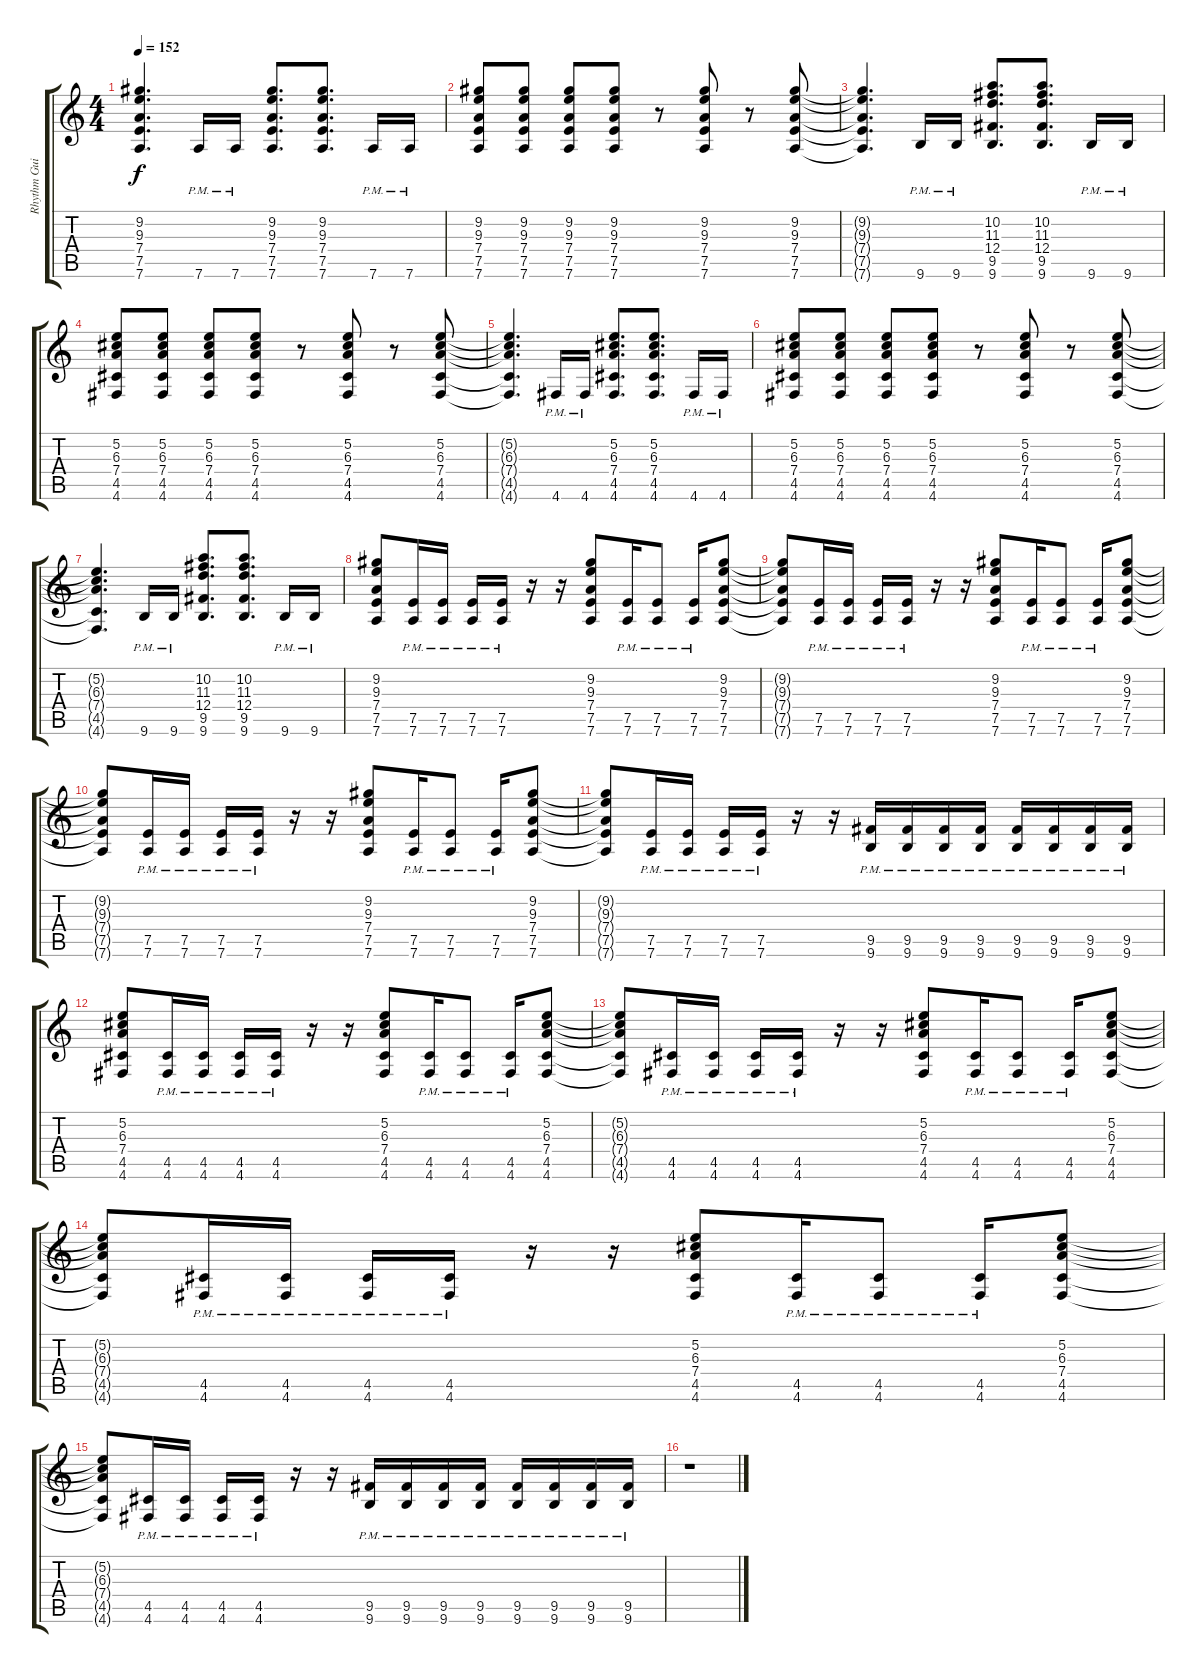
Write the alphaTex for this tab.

\track ("Rhythm Guitar 1" "Rhythm Gui") {instrument distortionguitar}
\staff {score tabs}
\tuning (E4 B3 G3 D3 A2 D2) {hide}
\ts (4 4)
\tempo 152
\clef g2
\ks c
(9.2{t} 9.3{t} 7.4{t} 7.5{t} 7.6{t}).4{d dy f} 7.6{pm}.16 7.6{pm}.16 (9.2 9.3 7.4 7.5 7.6).8{d} (9.2 9.3 7.4 7.5 7.6).8{d} 7.6{pm}.16 7.6{pm}.16 |
(9.2 9.3 7.4 7.5 7.6).8 (9.2 9.3 7.4 7.5 7.6).8 (9.2 9.3 7.4 7.5 7.6).8 (9.2 9.3 7.4 7.5 7.6).8 r.8 (9.2 9.3 7.4 7.5 7.6).8 r.8 (9.2 9.3 7.4 7.5 7.6).8 |
(9.2{t} 9.3{t} 7.4{t} 7.5{t} 7.6{t}).4{d} 9.6{pm}.16 9.6{pm}.16 (10.2 11.3 12.4 9.5 9.6).8{d} (10.2 11.3 12.4 9.5 9.6).8{d} 9.6{pm}.16 9.6{pm}.16 |
(5.2 6.3 7.4 4.5 4.6).8 (5.2 6.3 7.4 4.5 4.6).8 (5.2 6.3 7.4 4.5 4.6).8 (5.2 6.3 7.4 4.5 4.6).8 r.8 (5.2 6.3 7.4 4.5 4.6).8 r.8 (5.2 6.3 7.4 4.5 4.6).8 |
(5.2{t} 6.3{t} 7.4{t} 4.5{t} 4.6{t}).4{d} 4.6{pm}.16 4.6{pm}.16 (5.2 6.3 7.4 4.5 4.6).8{d} (5.2 6.3 7.4 4.5 4.6).8{d} 4.6{pm}.16 4.6{pm}.16 |
(5.2 6.3 7.4 4.5 4.6).8 (5.2 6.3 7.4 4.5 4.6).8 (5.2 6.3 7.4 4.5 4.6).8 (5.2 6.3 7.4 4.5 4.6).8 r.8 (5.2 6.3 7.4 4.5 4.6).8 r.8 (5.2 6.3 7.4 4.5 4.6).8 |
(5.2{t} 6.3{t} 7.4{t} 4.5{t} 4.6{t}).4{d} 9.6{pm}.16 9.6{pm}.16 (10.2 11.3 12.4 9.5 9.6).8{d} (10.2 11.3 12.4 9.5 9.6).8{d} 9.6{pm}.16 9.6{pm}.16 |
(9.2 9.3 7.4 7.5 7.6).8 (7.5{pm} 7.6{pm}).16 (7.5{pm} 7.6{pm}).16 (7.5{pm} 7.6{pm}).16 (7.5{pm} 7.6{pm}).16 r.16 r.16 (9.2 9.3 7.4 7.5 7.6).8 (7.5{pm} 7.6{pm}).16 (7.5{pm} 7.6{pm}).8 (7.5{pm} 7.6{pm}).16 (9.2 9.3 7.4 7.5 7.6).8 |
(9.2{t} 9.3{t} 7.4{t} 7.5{t} 7.6{t}).8 (7.5{pm} 7.6{pm}).16 (7.5{pm} 7.6{pm}).16 (7.5{pm} 7.6{pm}).16 (7.5{pm} 7.6{pm}).16 r.16 r.16 (9.2 9.3 7.4 7.5 7.6).8 (7.5{pm} 7.6{pm}).16 (7.5{pm} 7.6{pm}).8 (7.5{pm} 7.6{pm}).16 (9.2 9.3 7.4 7.5 7.6).8 |
(9.2{t} 9.3{t} 7.4{t} 7.5{t} 7.6{t}).8 (7.5{pm} 7.6{pm}).16 (7.5{pm} 7.6{pm}).16 (7.5{pm} 7.6{pm}).16 (7.5{pm} 7.6{pm}).16 r.16 r.16 (9.2 9.3 7.4 7.5 7.6).8 (7.5{pm} 7.6{pm}).16 (7.5{pm} 7.6{pm}).8 (7.5{pm} 7.6{pm}).16 (9.2 9.3 7.4 7.5 7.6).8 |
(9.2{t} 9.3{t} 7.4{t} 7.5{t} 7.6{t}).8 (7.5{pm} 7.6{pm}).16 (7.5{pm} 7.6{pm}).16 (7.5{pm} 7.6{pm}).16 (7.5{pm} 7.6{pm}).16 r.16 r.16 (9.5{pm} 9.6{pm}).16 (9.5{pm} 9.6{pm}).16 (9.5{pm} 9.6{pm}).16 (9.5{pm} 9.6{pm}).16 (9.5{pm} 9.6{pm}).16 (9.5{pm} 9.6{pm}).16 (9.5{pm} 9.6{pm}).16 (9.5{pm} 9.6{pm}).16 |
(5.2 6.3 7.4 4.5 4.6).8 (4.5{pm} 4.6{pm}).16 (4.5{pm} 4.6{pm}).16 (4.5{pm} 4.6{pm}).16 (4.5{pm} 4.6{pm}).16 r.16 r.16 (5.2 6.3 7.4 4.5 4.6).8 (4.5{pm} 4.6{pm}).16 (4.5{pm} 4.6{pm}).8 (4.5{pm} 4.6{pm}).16 (5.2 6.3 7.4 4.5 4.6).8 |
(5.2{t} 6.3{t} 7.4{t} 4.5{t} 4.6{t}).8 (4.5{pm} 4.6{pm}).16 (4.5{pm} 4.6{pm}).16 (4.5{pm} 4.6{pm}).16 (4.5{pm} 4.6{pm}).16 r.16 r.16 (5.2 6.3 7.4 4.5 4.6).8 (4.5{pm} 4.6{pm}).16 (4.5{pm} 4.6{pm}).8 (4.5{pm} 4.6{pm}).16 (5.2 6.3 7.4 4.5 4.6).8 |
(5.2{t} 6.3{t} 7.4{t} 4.5{t} 4.6{t}).8 (4.5{pm} 4.6{pm}).16 (4.5{pm} 4.6{pm}).16 (4.5{pm} 4.6{pm}).16 (4.5{pm} 4.6{pm}).16 r.16 r.16 (5.2 6.3 7.4 4.5 4.6).8 (4.5{pm} 4.6{pm}).16 (4.5{pm} 4.6{pm}).8 (4.5{pm} 4.6{pm}).16 (5.2 6.3 7.4 4.5 4.6).8 |
(5.2{t} 6.3{t} 7.4{t} 4.5{t} 4.6{t}).8 (4.5{pm} 4.6{pm}).16 (4.5{pm} 4.6{pm}).16 (4.5{pm} 4.6{pm}).16 (4.5{pm} 4.6{pm}).16 r.16 r.16 (9.5{pm} 9.6{pm}).16 (9.5{pm} 9.6{pm}).16 (9.5{pm} 9.6{pm}).16 (9.5{pm} 9.6{pm}).16 (9.5{pm} 9.6{pm}).16 (9.5{pm} 9.6{pm}).16 (9.5{pm} 9.6{pm}).16 (9.5{pm} 9.6{pm}).16 |
r.1
